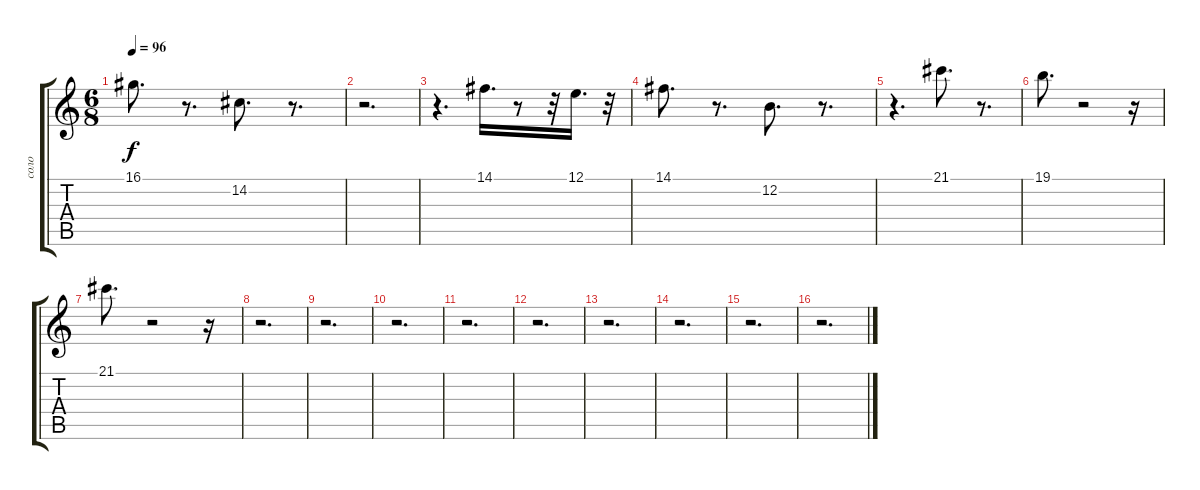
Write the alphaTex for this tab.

\track ("соло" "соло") {instrument tremolostrings}
\staff {score tabs}
\tuning (E4 B3 G3 D3 A2 E2) {hide}
\ts (6 8)
\tempo 96
\clef g2
\ks c
16.1.8{d dy f} r.8{d} 14.2.8{d} r.8{d} |
r.2{d} |
r.4{d} 14.1.16{d} r.8 r.32 12.1.16{d} r.32 |
14.1.8{d} r.8{d} 12.2.8{d} r.8{d} |
r.4{d} 21.1.8{d} r.8{d} |
19.1.8{d} r.2 r.16 |
21.1.8{d} r.2 r.16 |
r.2{d} |
r.2{d} |
r.2{d} |
r.2{d} |
r.2{d} |
r.2{d} |
r.2{d} |
r.2{d} |
r.2{d}
